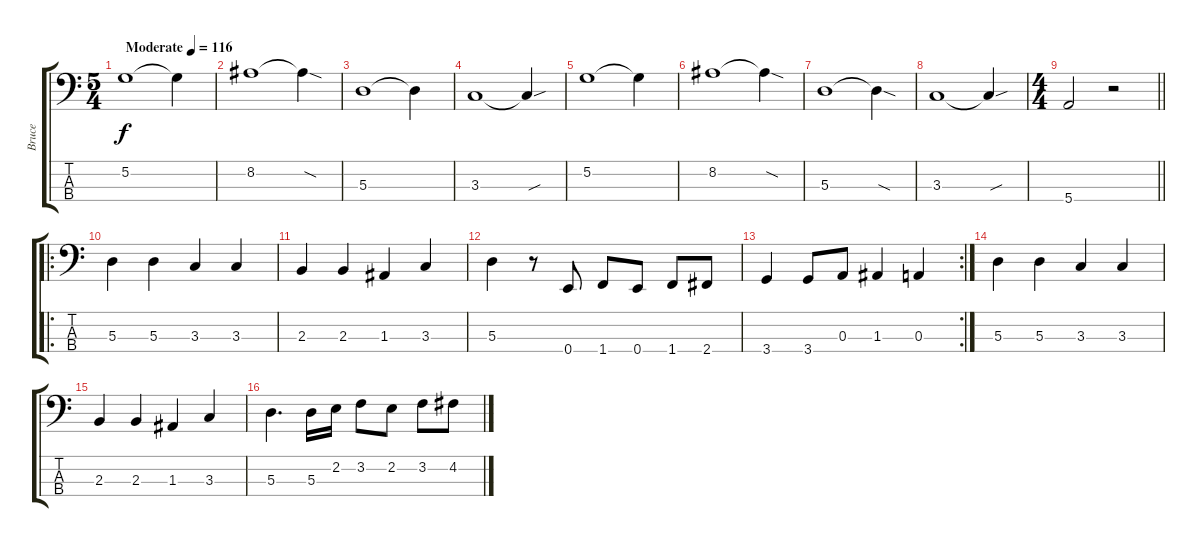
\track ("Bruce" "Bruce") {instrument electricbassfinger}
\staff {score tabs}
\tuning (G2 D2 A1 E1) {hide}
\ts (5 4)
\tempo (116 "Moderate")
\clef f4
\ks c
5.2.1{dy f instrument electricbassfinger} 5.2{t}.4 |
8.2.1 8.2{sod t}.4 |
5.3.1 5.3{t}.4 |
3.3.1 3.3{sou t}.4 |
5.2.1 5.2{t}.4 |
8.2.1 8.2{sod t}.4 |
5.3.1 5.3{sod t}.4 |
3.3.1 3.3{sou t}.4 |
\ts (4 4)
\barLineRight lightlight
5.4.2 r.2 |
\ro
5.3.4 5.3.4 3.3.4 3.3.4 |
2.3.4 2.3.4 1.3.4 3.3.4 |
5.3.4 r.8 0.4.8 1.4.8 0.4.8 1.4.8 2.4.8 |
\rc 2
3.4.4 3.4.8 0.3.8 1.3.4 0.3.4 |
5.3.4 5.3.4 3.3.4 3.3.4 |
2.3.4 2.3.4 1.3.4 3.3.4 |
5.3.4{d} 5.3.16 2.2.16 3.2.8 2.2.8 3.2.8 4.2.8
